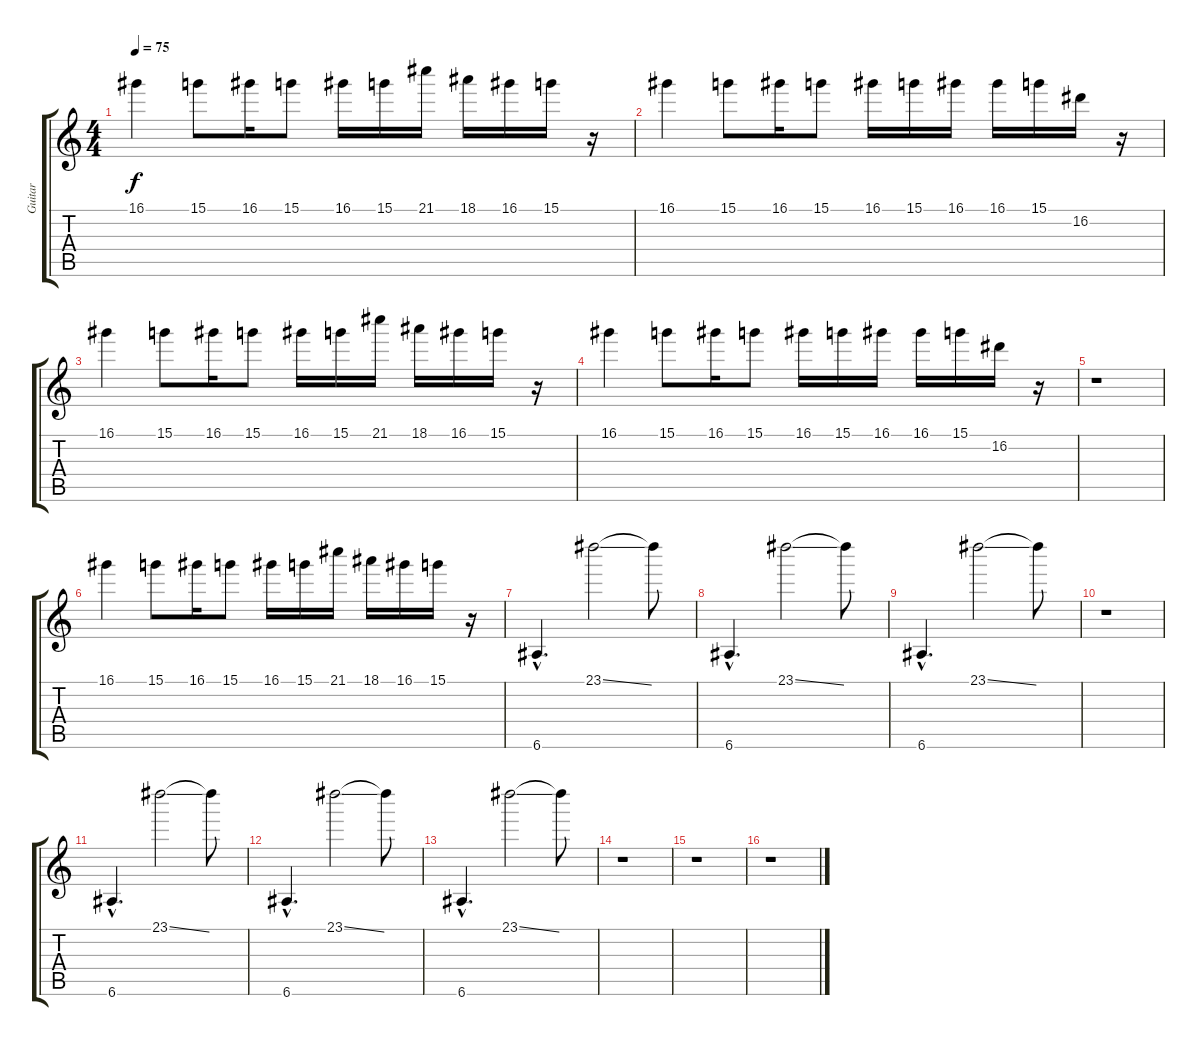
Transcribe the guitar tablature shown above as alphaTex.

\track ("Guitar" "Guitar") {instrument overdrivenguitar}
\staff {score tabs}
\tuning (E4 B3 G3 D3 A2 E2) {hide}
\ts (4 4)
\tempo 75
\clef g2
\ks c
16.1.4{dy f} 15.1.8 16.1.16 15.1.8 16.1.16 15.1.16 21.1.16 18.1.16 16.1.16 15.1.16 r.16 |
16.1.4 15.1.8 16.1.16 15.1.8 16.1.16 15.1.16 16.1.16 16.1.16 15.1.16 16.2.16 r.16 |
16.1.4 15.1.8 16.1.16 15.1.8 16.1.16 15.1.16 21.1.16 18.1.16 16.1.16 15.1.16 r.16 |
16.1.4 15.1.8 16.1.16 15.1.8 16.1.16 15.1.16 16.1.16 16.1.16 15.1.16 16.2.16 r.16 |
r.1 |
16.1.4 15.1.8 16.1.16 15.1.8 16.1.16 15.1.16 21.1.16 18.1.16 16.1.16 15.1.16 r.16 |
6.6{hac}.4{d} 23.1{ss}.2 23.1{t}.8 |
6.6{hac}.4{d} 23.1{ss}.2 23.1{t}.8 |
6.6{hac}.4{d} 23.1{ss}.2 23.1{t}.8 |
r.1 |
6.6{hac}.4{d} 23.1{ss}.2 23.1{t}.8 |
6.6{hac}.4{d} 23.1{ss}.2 23.1{t}.8 |
6.6{hac}.4{d} 23.1{ss}.2 23.1{t}.8 |
r.1 |
r.1 |
r.1
